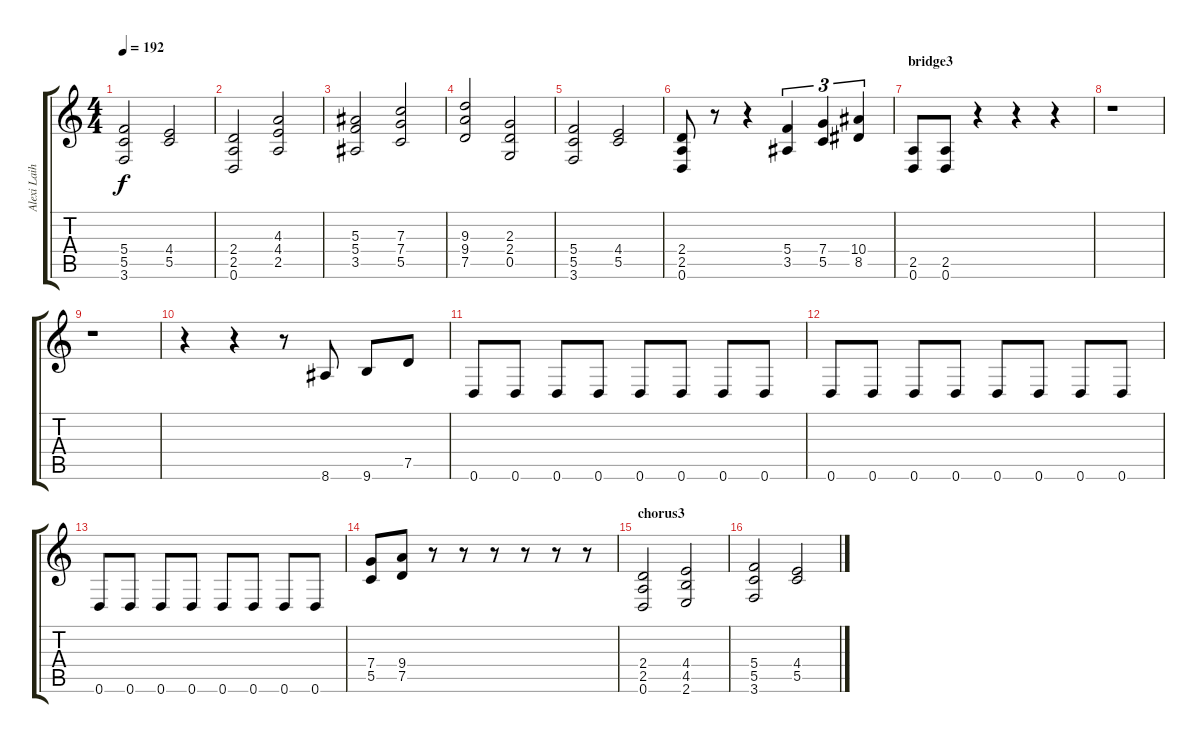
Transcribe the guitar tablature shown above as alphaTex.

\track ("Alexi Laiho" "Alexi Laih") {instrument overdrivenguitar}
\staff {score tabs}
\tuning (D4 A3 F3 C3 G2 D2) {hide}
\ts (4 4)
\tempo 192
\clef g2
\ks c
(5.4 5.5 3.6).2{dy f} (4.4 5.5).2 |
(2.4 2.5 0.6).2 (4.3 4.4 2.5).2 |
(5.3 5.4 3.5).2 (7.3 7.4 5.5).2 |
(9.3 9.4 7.5).2 (2.3 2.4 0.5).2 |
(5.4 5.5 3.6).2 (4.4 5.5).2 |
(2.4 2.5 0.6).8 r.8 r.4 (5.4 3.5).4{tu (3 2)} (7.4 5.5).4{tu (3 2)} (10.4 8.5).4{tu (3 2)} |
\section ("" "bridge3")
(2.5 0.6).8 (2.5 0.6).8 r.4 r.4 r.4 |
r.1 |
r.1 |
r.4 r.4 r.8 8.6.8 9.6.8 7.5.8 |
0.6.8 0.6.8 0.6.8 0.6.8 0.6.8 0.6.8 0.6.8 0.6.8 |
0.6.8 0.6.8 0.6.8 0.6.8 0.6.8 0.6.8 0.6.8 0.6.8 |
0.6.8 0.6.8 0.6.8 0.6.8 0.6.8 0.6.8 0.6.8 0.6.8 |
(7.4 5.5).8 (9.4 7.5).8 r.8 r.8 r.8 r.8 r.8 r.8 |
\section ("" "chorus3")
(2.4 2.5 0.6).2 (4.4 4.5 2.6).2 |
(5.4 5.5 3.6).2 (4.4 5.5).2
